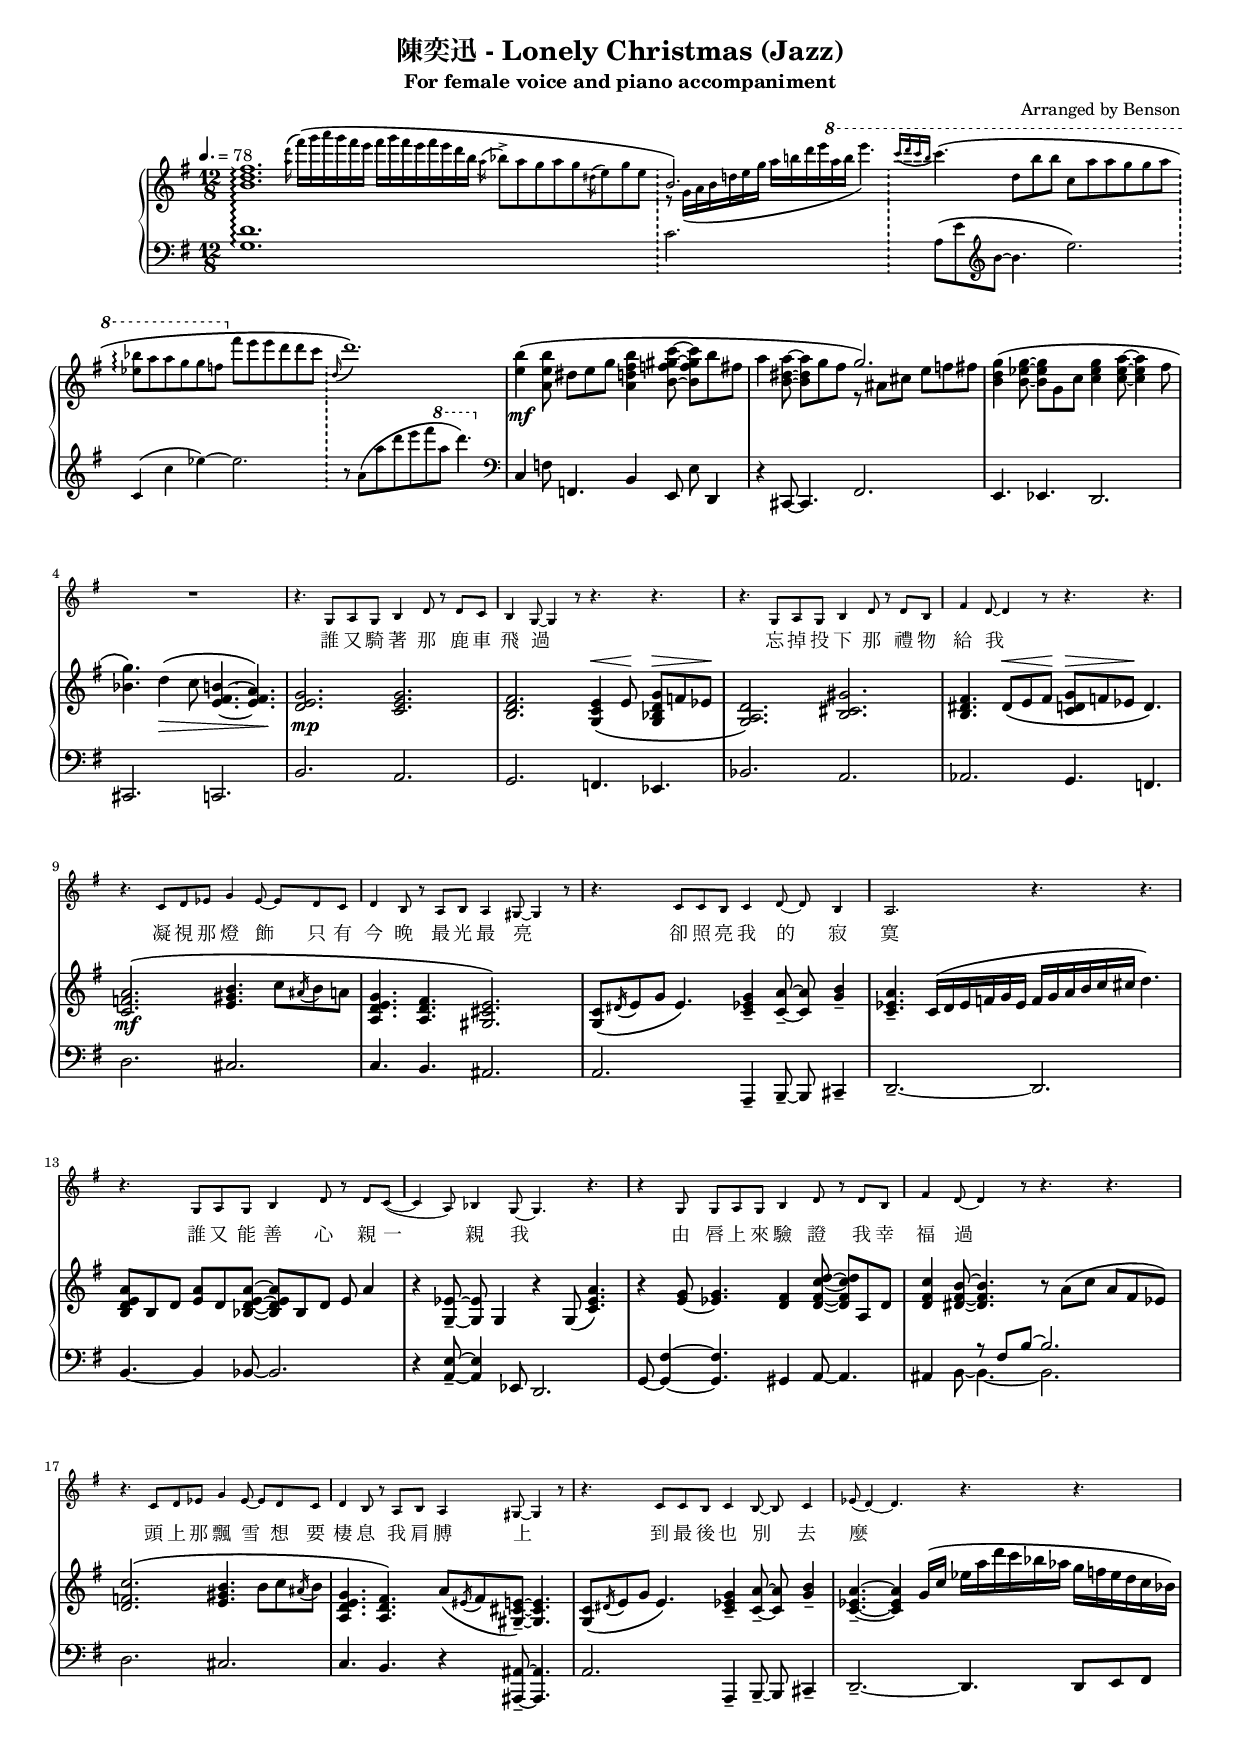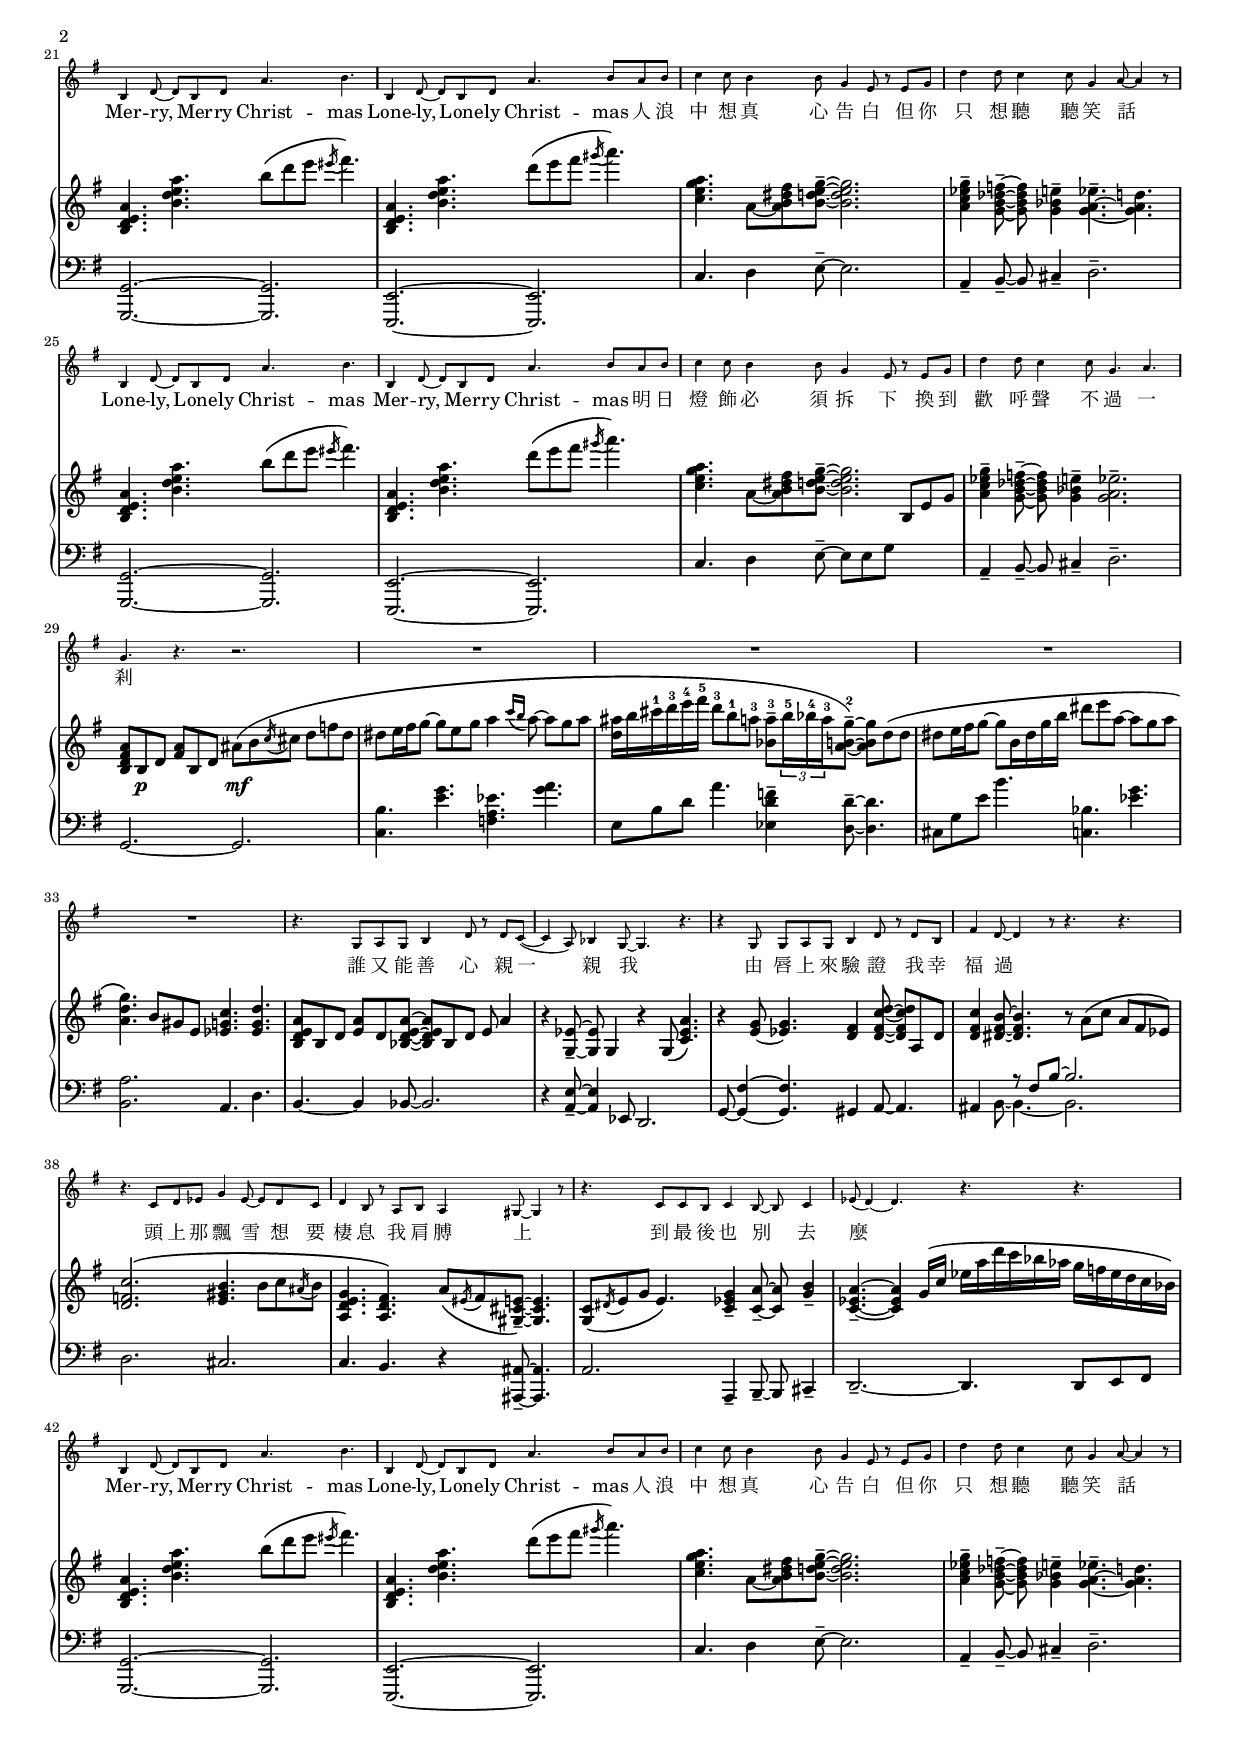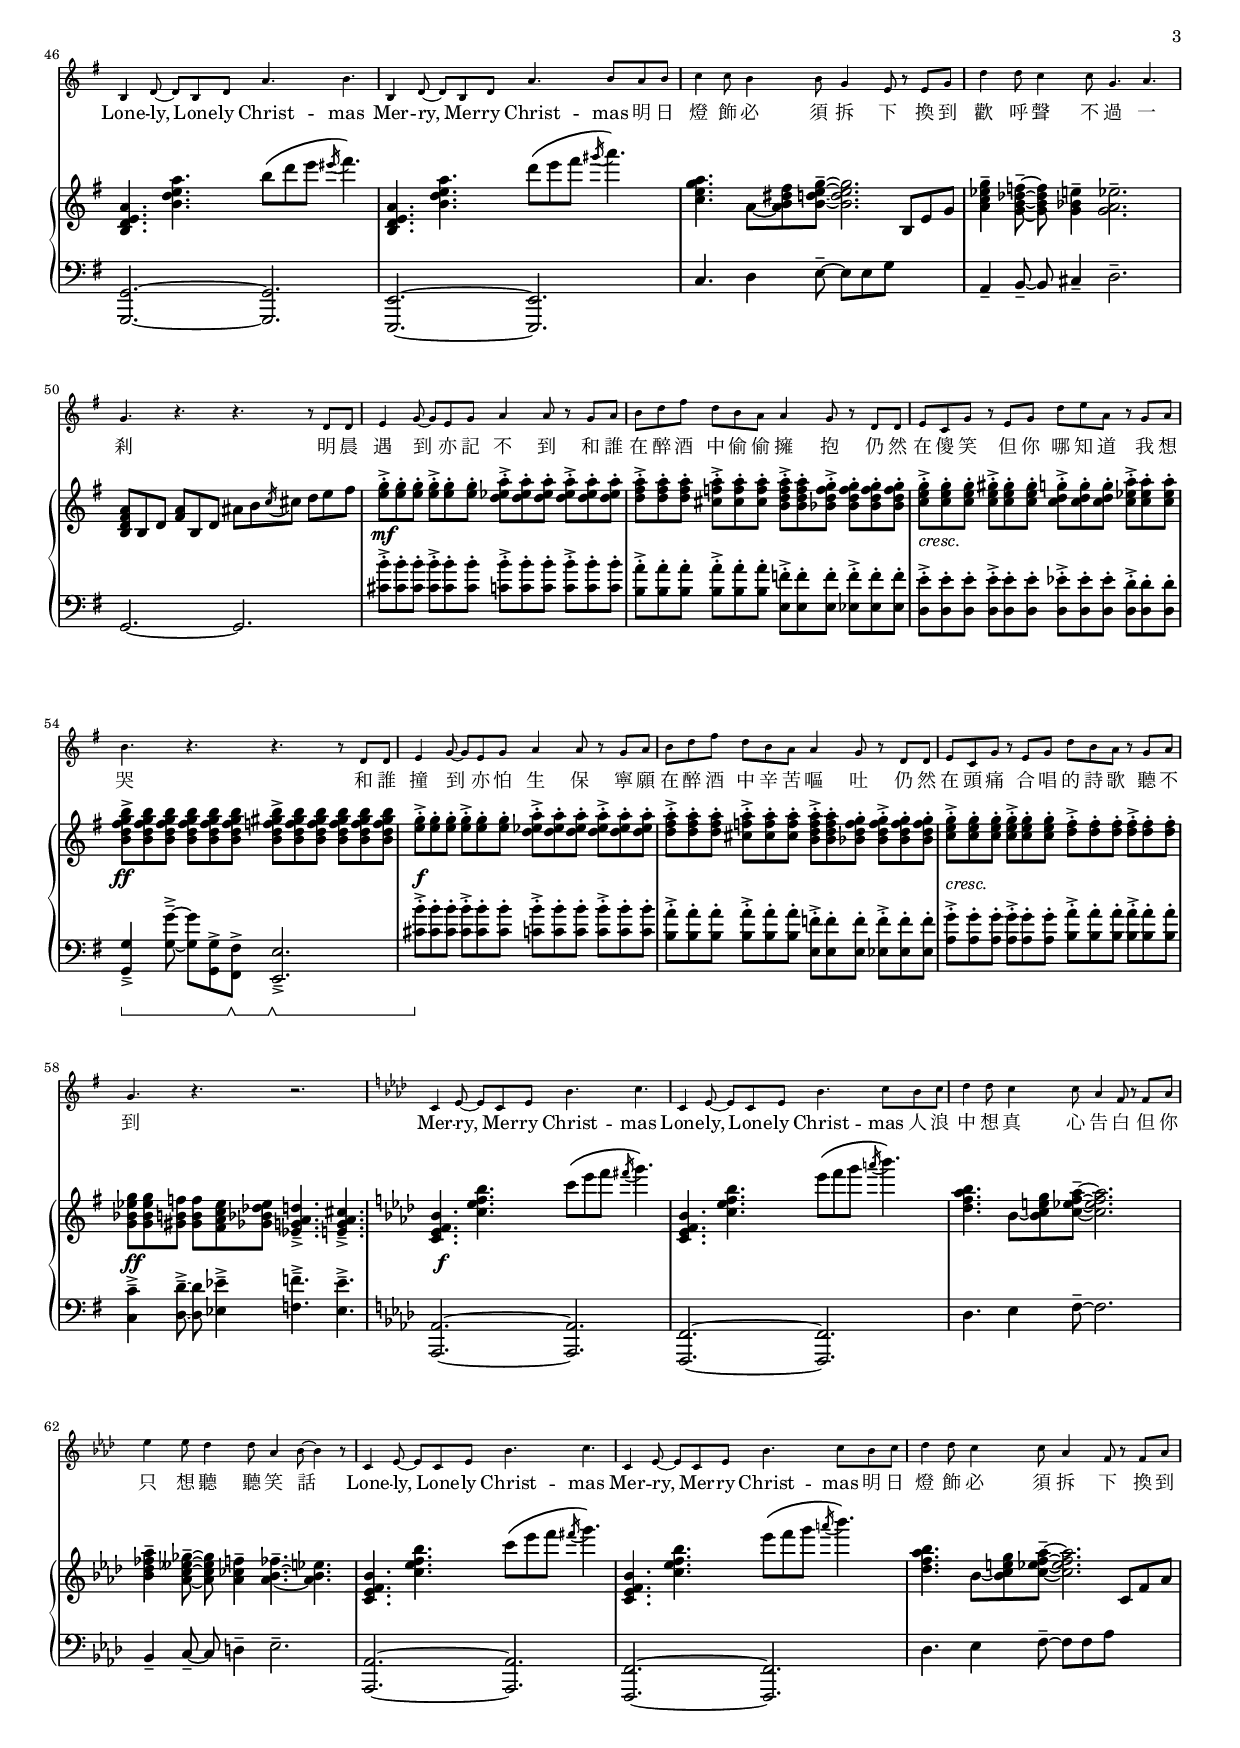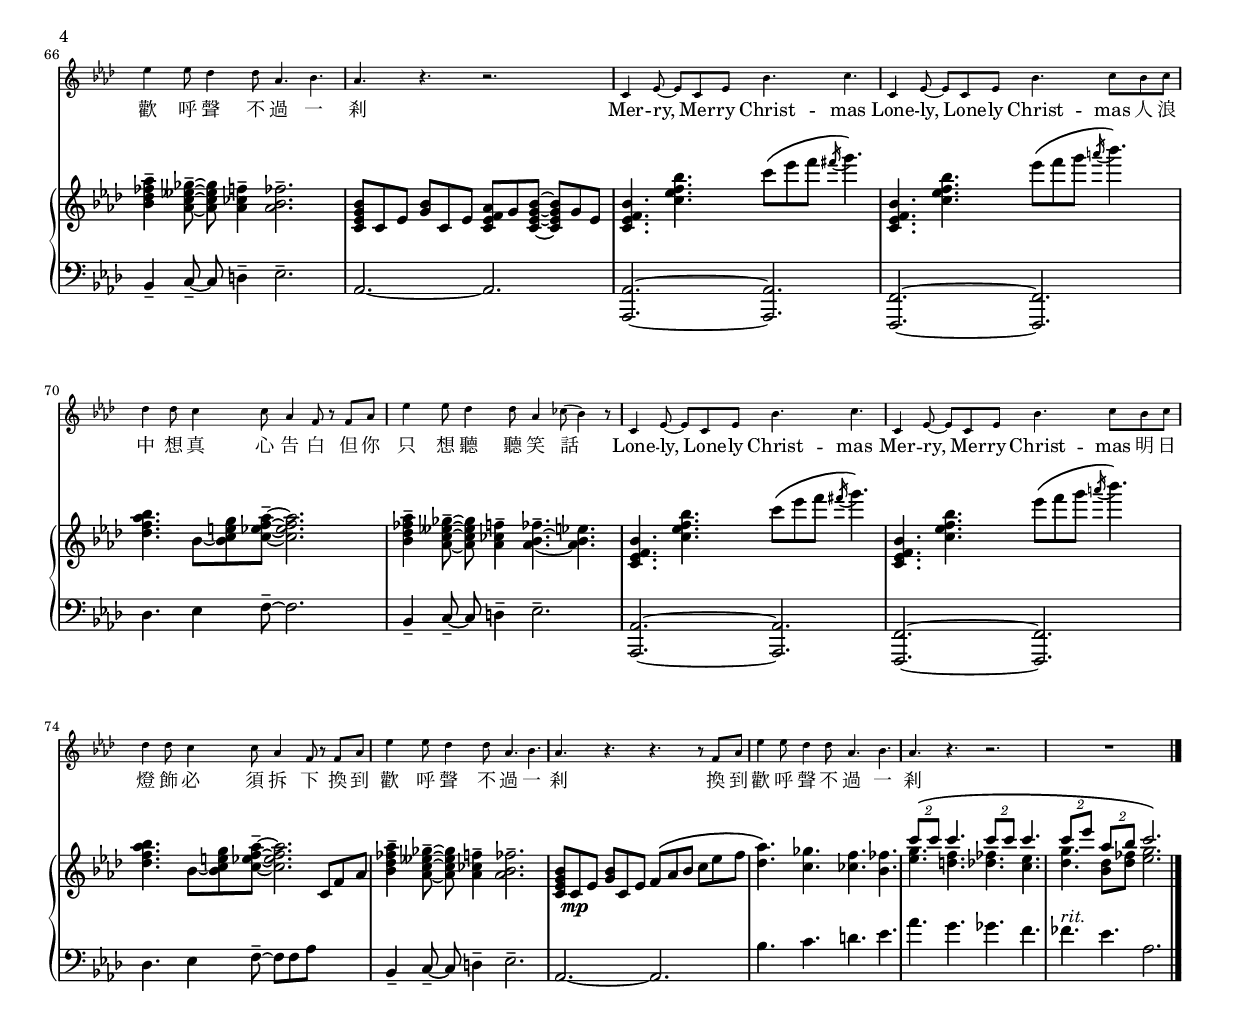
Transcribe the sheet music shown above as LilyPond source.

\version "2.18.2"
#(set-global-staff-size 15)

%%%%%%%%%%%%%%%%%%%%%%%%%%%%%%%%%%%%%%%%%%%%%%%%%%%%%%%%%%%%%%%%%%%%%%%%%%%%%%%%%%%%%%%%%%
%%  http://lsr.di.unimi.it/LSR/Item?id=445

%LSR by Jay Anderson.
%modyfied by Simon Albrecht on March 2014.
%=> http://lilypond.1069038.n5.nabble.com/LSR-445-error-td160662.html

#(define (octave-up m t)
 (let* ((octave (1- t))
      (new-note (ly:music-deep-copy m))
      (new-pitch (ly:make-pitch
        octave
        (ly:pitch-notename (ly:music-property m 'pitch))
        (ly:pitch-alteration (ly:music-property m 'pitch)))))
  (set! (ly:music-property new-note 'pitch) new-pitch)
  new-note))

#(define (octavize-chord elements t)
 (cond ((null? elements) elements)
     ((eq? (ly:music-property (car elements) 'name) 'NoteEvent)
       (cons (car elements)
             (cons (octave-up (car elements) t)
                   (octavize-chord (cdr elements) t))))
     (else (cons (car elements) (octavize-chord (cdr elements ) t)))))

#(define (octavize music t)
 (if (eq? (ly:music-property music 'name) 'EventChord)
       (ly:music-set-property! music 'elements (octavize-chord
(ly:music-property music 'elements) t)))
 music)

makeOctaves = #(define-music-function (parser location arg mus) (integer? ly:music?)
 (music-map (lambda (x) (octavize x arg)) (event-chord-wrap! mus)))
%%%%%%%%%%%%%%%%%%%%%%%%%%%%%%%%%%%%%%%%%%%%%%%%%%%%%%%%%%%%%%%%%%%%%%%%%%%%%%%%%%%%%%%%%%


\header {
  title = "陳奕迅 - Lonely Christmas (Jazz)"
  subtitle = "For female voice and piano accompaniment"
  arranger = "Arranged by Benson"
}

upper-intro = \relative c'' {
  \cadenzaOn
  <e g b>1.\arpeggio
  \tiny
  << {
    \tiny
    \stemNeutral
    \appoggiatura <d' g>16 b'16[\( c d c b a] b[ c b a b a g e]
    \acciaccatura d16 ees8->[ d c d c \acciaccatura gis16 a8 c a]
    \bar "!"
    \stemUp
    e2.\)
  } \\ {
    \stemDown
    \tiny
    s4.
    s2
    s1
    r8
    c16[\( d e g a c]
    d[ e g a \ottava #1 d e]
    a4.\)
  } >>
  \stemNeutral
  \bar "!"
  \appoggiatura { f16 g f e }
  f4.\( g,8[ e' e]
  f,[ d' d c c d]
  \bar "!"
  <aes ees'>8\arpeggio[ d d c c bes] \ottava #0 bes[ aes aes g g f]
  \bar "!"
  \appoggiatura g,16 g'1.\)
  \bar "|"
  \normalsize
  \cadenzaOff
}

lower-intro = \relative c' {
  \cadenzaOn
  <c g'>1.\arpeggio
  \tiny
  s4.
  s2
  s1
  f2.
  s2
  d8[\( a' \clef treble e'~] e4. a2.\)
  f,4\( f' aes~\) aes2.
  r8
  d,8[\( d' g a b \ottava #1 d]
  g4.\)
  \ottava #0
  s4
  \normalsize
  \cadenzaOff
}

upper-prelude = \relative c {
  << { \stemNeutral <a''' e'>4\( <d, a' e'>8 gis a c <d, g b e>4 <e bes' cis f>8~ q e' b
  d4 <e, gis d'>8~ q c' b \stemUp c2.\) } \\ { s1. s2. \stemDown r8 dis, fis a bes b } >>
  <e, g c>4\( <e aes c>8~ q c f <f aes c>4 <f aes d>8~ q4 b8
  <ees, c'>4.\) g4\( f8 <a, b e>4.~ <a b d>\)
}

lower-prelude = \relative c {
  \clef bass
  f4 bes8 bes,4. e4 a,8 a' g,4 r4 fis8~ fis4. b2.
  a4. aes4. g2. fis2. f
}

lower-melodya = \relative c {
  e2. d c bes4. aes
  ees'2. d des c4. bes
  g'2. fis f4. e dis2.
  d2. d,4-- e8~-- e fis4-- g2.~-- g2.
}

upper-melodya = \relative c' {
  \clef treble
  <g' a c>2. <f a c> <e g b> <c f a>4\(^\< a'8\! <c, ees g c>8^\> bes' aes\!
  <c, d g>2.\) <e fis cis'> <e gis b>4. gis8\(^\< a b\! <f g c>8^\> bes aes\! g4.\)
  <f bes d>2.\( <a cis e>4. f'8 \acciaccatura dis16 e8 d <d, g a c>4. <d g b> <cis fis a>2.\)
  <c f>8\( \acciaccatura gis'16 a8 c a4.\) <f aes c>4-- <f d'>8~-- q <c' e>4-- <f, aes d>4.--
  f16\( g aes bes c aes bes c d e f fis g4.\)
}

lower-melodya-dash = \relative c {
  e4.~ e4 ees8~ ees2.
  r4 <d a'>8~-- q4 aes8 g2.
  c8~ <c b'>4~ q4. cis4 d8~ d4. dis4 << { s8 r8 b' e~ e2. } \\ { e,8~ e4.~ e2. } >>
  g2. fis f4. e r4 <dis dis,>8~-- q4.
  d2. d,4-- e8~-- e fis4-- g2.~-- g4. g8 a b
}

upper-melodya-dash = \relative c' {
  <e g a d>8 e g <a d> g <ees g a d>~ q ees g a d4
  r4 <c, aes'>8~-- q8 c4 r4 c8\( <f aes d>4.\)
  r4 <a c>8~ <aes c>4. <g b>4 <g b f' g>8~ q8 d8 g <g b f'>4 <gis b e>8~ q4. r8 d'\( f d b aes\)
  <g bes f'>2.\( <a cis e>4. e'8 f \acciaccatura dis16 e8 <d, g a c>4. <d g b>\) d'8\( \acciaccatura ais16 b8 <cis, fis a>8~\)-- q4.
  <c f>8\( \acciaccatura gis'16 a8 c a4.\) <f aes c>4-- <f d'>8~-- q <c' e>4-- <f, aes d>4.~-- q4
  c'16\( f aes d g f ees des c bes aes g f ees\)
}

lower-melodyb = \relative c, {
  <c c'>2.~ q
  <a a'>~ q
  f''4. g4 a8~-- a2.
  d,4-- e8~-- e fis4-- g2.--
  <c,, c'>2.~ q
  <a a'>~ q
  f''4. g4 a8~-- a a c \change Staff = "right" e a c
  \change Staff = "left"
  d,,4-- e8~-- e fis4-- g2.-- c,2.~ c
}

upper-melodyb = \relative c {
  % \clef bass % depending on transpoing interval
  <e' g a d>4.
  % \clef treble % depending on transpoing interval
  <e' g a d>4. e'8\( g a \acciaccatura ais16 b4.\)
  % \clef bass % depending on transpoing interval
  <e,,, g a d>4.
  % \clef treble % depending on transpoing interval
  <e' g a d>4. g'8\( a b \acciaccatura cis16 d4.\)
  <f,, a c d>4. d8~ <d e gis b>8 <e g a c>8~-- q2.
  <d f aes c>4-- <c e ges bes>8~-- q <c ees a>4-- <c d aes'>4.~-- <c d g>
  % \clef bass % depending on transpoing interval
  <e, g a d>4.
  % \clef treble % depending on transpoing interval
  <e' g a d>4. e'8\( g a \acciaccatura ais16 b4.\)
  % \clef bass % depending on transpoing interval
  <e,,, g a d>4.
  % \clef treble % depending on transpoing interval
  <e' g a d>4. g'8\( a b \acciaccatura cis16 d4.\)
  <f,, a c d>4. d8~ <d e gis b>8 <e g a c>8~-- q2.
  <d f aes c>4-- <c e ges bes>8~-- q <c ees a>4-- <c d aes'>2.--
  <e, g b d>8 e g <b d> e, g
}

upper-melodyb-end-a = \relative c' {
  <e g a c>8 b' <e, g b d>8~ q b' g
}

upper-melodyb-before-melodyc = \relative c'' {
  dis8 e \acciaccatura f16 fis8 g a b
}

upper-episode = \relative c'' {
  dis8\( e g g e g
  a4 c8~ c a c
  d4 d8~ d c d
  <e g,> g b g e d
  <d ees,>4-- <c d, e>8~\)-- q g\( g
  a f c'~ c a c
  g' a d,~ d c d
  <c g d>4.\) e,8 cis a <aes c f>4. <aes c g'> 
}

upper-episode-jazz = \relative c'' {
  dis8\( e \acciaccatura f16 fis8 g bes g
  gis8 a16 b c8~ c8 a c
  d4 \appoggiatura { f16 e } d8~ d c d
  <dis g,>16 e fis-1 g-3 a-4 b-5 g8-3 e-1 d-3
  <d-3 ees,>8-- \tuplet 3/2 8 { e16-5 ees-4 d-3 } <c-2 d, e>8~\)-- q g\( g
  gis8 a16 b c8~ c8 e,16 gis c e
  gis8 a d,~ d c d
  <c g d>4.\) e,8 cis a <aes c f>4. <aes c g'> 
}

lower-episode = \relative c {
  <f e'>4. <a' c>
  <bes, d aes'> <c' d>
  a,8 e' g d'4.
  <aes, g' bes>4-- <g g'>8~-- q4.
  fis8 c' a' e'4.
  <f,, ees'>4. <aes' c>
  <e, d'>2.
  d4.
  g
}

lower-melodyc = \relative c' {
  <fis e'>8-.-> q-. q-. q-.-> q-. q-.
  <f e'>8-.-> q-. q-. q-.-> q-. q-.
  <e d'>8-.-> q-. q-. q-.-> q-. q-.
  <a, bes'>8-.-> q-. q-. <aes bes'>-.-> q-. q-.
  <g a'>-.-> q-. q-. q-.-> q-. q-.
  <g aes'>-.-> q-. q-. <g g'>-.-> q-. q-.
  <c, c'>4->--\sustainOn <c' c'>8~->-- q <c, c'>-> <b b'>->\sustainOff\sustainOn
  <a a'>2.->--\sustainOff\sustainOn

  <fis'' e'>8-.->\sustainOff q-. q-. q-.-> q-. q-.
  <f e'>8-.-> q-. q-. q-.-> q-. q-.
  <e d'>8-.-> q-. q-. q-.-> q-. q-.
  <a, bes'>8-.-> q-. q-. <aes bes'>-.-> q-. q-.
  <d c'>-.-> q-. q-. q-.-> q-. q-.
  <e d'>-.-> q-. q-. q-.-> q-. q-.
  <f, f'>4->-- <g g'>8~->-- q <aes aes'>4->--
  <bes bes'>4.->-- <aes aes'>->--
}

upper-melodyc = \relative c''' {
  <a c>8-.-> q-. q-. q-.-> q-. q-.
  <g aes d>8-.-> q-. q-. q-.-> q-. q-.
  <g b d>-.-> q-. q-. <fis bes d>-.-> q-. q-.
  <e g bes d>-.-> q-. <ees g bes c>-.-> q-. q-. q-.
  <f a c>-.-> q-. q-. <f a cis>-.-> q-. q-.
  <f g c>-.-> q-. q-. <f aes d>-.-> q-. q-.
  <e g b c e>-> q q q q q
  <e g bes cis e>-> q q q q q

  <a c>8-.-> q-. q-. q-.-> q-. q-.
  <g aes d>8-.-> q-. q-. q-.-> q-. q-.
  <g b d>-.-> q-. q-. <fis bes d>-.-> q-. q-.
  <e g bes d>-.-> q-. <ees g bes c>-. q-.-> q-. q-.
  <f a c>-.-> q-. q-. q-.-> q-. q-.
  <g b>-.-> q-. q-. q-.-> q-. q-.
  <c, ees aes c> q <cis e bes'> q <b d f aes> <ces ees ges aes>
  <aes c d g>4.->-- <a c d fis>->--
}

upper-ending = \relative c'' {
  a8\( c d e g a
  <f c'>4.\) <e bes'> <ees a> <d aes'>
  << {
    \tuplet 2/3 { e'8\( e } e4.
    \tuplet 2/3 { e8 e } e4.
    \tuplet 2/3 4. {
      \set Score.tempoHideNote = ##t
      \tempo 4. = 74
      e8
      \tempo 4. = 66
      g
      \tempo 4. = 54
      c,
      \tempo 4. = 40
      d
      \tempo 4. = 32
    } e2.\)
  } \\ {
    <g, b>4. <fis a> <f aes> <e g>
    <f b>
    \omit TupletNumber
    \tuplet 2/3 { <d f>8 <f aes> } <g b>2.
  } >>
}

lower-ending = \relative c' {
  d4. e fis g c b bes a aes g c,2.
}

upper-midi = \relative c' {
  \set Staff.pedalSustainStyle = #'bracket
  \key c \major
  \clef treble
  \tempo 4. = 78
  \time 12/8
  \upper-intro
  \upper-prelude
  \upper-melodya
  \upper-melodya-dash
  \upper-melodyb
  \upper-episode-jazz
  \upper-melodya-dash
  \upper-melodyb
  \upper-melodyb-before-melodyc
  \upper-melodyc
  \key des \major
  \transpose c des {
    \upper-melodyb
    \upper-melodyb-end-a
    \upper-melodyb
    \upper-ending
  }
  \bar "|."
}

upper-print = \relative c' {
  \set Staff.pedalSustainStyle = #'bracket
  \key c \major
  \clef treble
  \tempo 4. = 78
  \time 12/8
  \upper-intro
  \upper-prelude
  \upper-melodya
  \upper-melodya-dash
  \upper-melodyb
  \upper-episode-jazz
  \upper-melodya-dash
  \upper-melodyb
  \upper-melodyb-before-melodyc
  \upper-melodyc
  \key des \major
  \transpose c des {
    \upper-melodyb
    \upper-melodyb-end-a
    \upper-melodyb
    \upper-ending
  }
  \bar "|."
}

lower-midi = \relative c {
  \set Staff.pedalSustainStyle = #'bracket
  \key c \major
  \clef bass
  \time 12/8
  \lower-intro
  \lower-prelude
  \lower-melodya
  \lower-melodya-dash
  \lower-melodyb
  \lower-episode
  \lower-melodya-dash
  \lower-melodyb
  \lower-melodyc
  \key des \major
  \transpose c des {
    \lower-melodyb
    \lower-melodyb
    \lower-ending
  }
  \bar "|."
}

lower-print = \relative c {
  \set Staff.pedalSustainStyle = #'bracket
  \key c \major
  \clef bass
  \time 12/8
  \lower-intro
  \lower-prelude
  \lower-melodya
  \lower-melodya-dash
  \lower-melodyb
  \lower-episode
  \lower-melodya-dash
  \lower-melodyb
  \lower-melodyc
  \key des \major
  \transpose c des {
    \lower-melodyb
    \lower-melodyb
    \lower-ending
  }
  \bar "|."
}

dynamics = {
  #(skip-of-length upper-intro)
  s1.\mf
  s1.*2
  s4. s4.\> s4. s4.\!
  s1.\mp
  s1.*3
  s1.\mf
  s1.*19
  s8 s4\p s4. s2.\mf
  s1.*21
  s1.\mf
  s1.
  s1.-"cresc."
  s4.\ff s4 s8
  s2.
  s1.\f
  s1.
  s1.-"cresc."
  s1.\ff
  s1.\f
  s1.*16
  s8 s4\mp s4. s2.
  s1.*2
  s4.-"rit."
}

guitarchords = \chordmode {
}

lyricsmain = \lyricmode {
  誰 又 騎 著 那 鹿 車 飛 過
  忘 掉 投 下 那 禮 物 給 我
  凝 視 那 燈 飾 只 有 今 晚 最 光 最 亮
  卻 照 亮 我 的 寂 寞

  誰 又 能 善 心 親 一 親 我
  由 唇 上 來 驗 證 我 幸 福 過
  頭 上 那 飄 雪 想 要 棲 息 我 肩 膊 上
  到 最 後 也 別 去 麼

  Mer -- ry, Mer -- ry Christ -- mas
  Lone -- ly, Lone -- ly Christ -- mas
  人 浪 中 想 真 心 告 白
  但 你 只 想 聽 聽 笑 話
  Lone -- ly, Lone -- ly Christ -- mas
  Mer -- ry, Mer -- ry Christ -- mas
  明 日 燈 飾 必 須 拆 下
  換 到 歡 呼 聲 不 過 一 剎

  誰 又 能 善 心 親 一 親 我
  由 唇 上 來 驗 證 我 幸 福 過
  頭 上 那 飄 雪 想 要 棲 息 我 肩 膊 上
  到 最 後 也 別 去 麼

  Mer -- ry, Mer -- ry Christ -- mas
  Lone -- ly, Lone -- ly Christ -- mas
  人 浪 中 想 真 心 告 白
  但 你 只 想 聽 聽 笑 話
  Lone -- ly, Lone -- ly Christ -- mas
  Mer -- ry, Mer -- ry Christ -- mas
  明 日 燈 飾 必 須 拆 下
  換 到 歡 呼 聲 不 過 一 剎

  明 晨 遇 到 亦 記 不 到 和 誰 在 醉 酒 中 偷 偷 擁 抱
  仍 然 在 傻 笑 但 你 哪 知 道 我 想 哭
  和 誰 撞 到 亦 怕 生 保 寧 願 在 醉 酒 中 辛 苦 嘔 吐
  仍 然 在 頭 痛 合 唱 的 詩 歌 聽 不 到

  Mer -- ry, Mer -- ry Christ -- mas
  Lone -- ly, Lone -- ly Christ -- mas
  人 浪 中 想 真 心 告 白
  但 你 只 想 聽 聽 笑 話
  Lone -- ly, Lone -- ly Christ -- mas
  Mer -- ry, Mer -- ry Christ -- mas
  明 日 燈 飾 必 須 拆 下
  換 到 歡 呼 聲 不 過 一 剎

  Mer -- ry, Mer -- ry Christ -- mas
  Lone -- ly, Lone -- ly Christ -- mas
  人 浪 中 想 真 心 告 白
  但 你 只 想 聽 聽 笑 話
  Lone -- ly, Lone -- ly Christ -- mas
  Mer -- ry, Mer -- ry Christ -- mas
  明 日 燈 飾 必 須 拆 下
  換 到 歡 呼 聲 不 過 一 剎

  換 到 歡 呼 聲 不 過 一 剎
}

melodya = \relative c' {
  r4. c8 d c e4 g8 r g f e4 c8~ c4 r8 r4. r4.
  r4. c8 d c e4 g8 r g e b'4 g8~ g4 r8 r4. r4.
  r4. f8 g aes c4 aes8~ aes g f g4 e8 r d e d4 cis8~ cis4 r8
  r4. f8 f e f4 g8~ g8 e4 d2. r4. r4.
}

melodya-dash = \relative c' {
  r4. c8 d c e4 g8 r g f~( f4 d8) ees4 c8~ c4. r4.
  r4 c8 c d c e4 g8 r g e b'4 g8~ g4 r8 r4. r4.
  r4. f8 g aes c4 aes8~ aes g f g4 e8 r d e d4 cis8~ cis4 r8
  r4. f8 f e f4 e8~ e8 f4 aes8( g4~) g4. r4. r4.
}

melodyb = \relative c' {
  e4 g8~ g e g d'4. e
  e,4 g8~ g e g d'4. e8 d e
  f4 f8 e4 e8 c4 a8 r
  a c g'4 g8 f4 f8 c4 d8~ d4 r8
  e,4 g8~ g e g d'4. e
  e,4 g8~ g e g d'4. e8 d e
  f4 f8 e4 e8 c4 a8 r
  a c g'4 g8 f4 f8 c4. d c4. r4.
}

melodyb-jazz = \relative c' {
  e4 g8~ g e g d'4. e
  e,4 g8~ g e g d'4. e8 d e
  f4 f8 e4 e8 c4 a8 r
  a c g'4 g8 f4 f8 c4 ees8( d4) r8
  e,4 g8~ g e g d'4. e
  e,4 g8~ g e g d'4. e8 d e
  f4 f8 e4 e8 c4 a8 r
  a c g'4 g8 f4 f8 c4. d c4. r4.
}

melodyc = \relative c'' {
  r4. r8 g g
  a4 c8~ c a c d4 d8 r c d e g b g e d d4 c8 r g g
  a f c' r a c g' a d, r c d e4. r4. r4. r8 g, g
  a4 c8~ c a c d4 d8 r c d e g b g e d d4 c8 r g g
  a f c' r a c g' e d r c d c4. r4. r2.
}

melody-last = \relative c'' {
  r4. r8
  a c g'4 g8 f4 f8 c4. d c4. r4.
}

melody = \relative c' {
  \key c \major
  \clef treble
  \time 12/8
  #(skip-of-length upper-intro)
  R1.*4
  \melodya
  \melodya-dash
  \melodyb r2.
  R1.*4
  \melodya-dash
  \melodyb
  \melodyc
  \key des \major
  \transpose c des { \melodyb r2. }
  \transpose c des { \melodyb-jazz }
  \transpose c des { \melody-last }
  r2.
  R1.
}

melody-transposed = \transpose c g, { \melody }
upper-midi-transposed = \transpose c g, { \upper-midi }
lower-midi-transposed = \transpose c g, { \lower-midi }
upper-print-transposed = \transpose c g, { \upper-print }
lower-print-transposed = \transpose c g, { \lower-print }

\book {
\score {
  <<
    % \new ChordNames {
      % \guitarchords
    % }
    \new Staff = "melodystaff" <<
      \set Staff.midiInstrument = #"electric guitar (clean)"
      \set Staff.instrumentName = #"Voice"
      \set Staff.midiMinimumVolume = #0.5
      \set Staff.midiMaximumVolume = #0.6
      \new Voice = "melody" {
        \melody-transposed
      }
      \context Lyrics = "lyrics" { \lyricsto "melody" { \lyricsmain } }
    >>
    \new PianoStaff <<
      \set Staff.midiInstrument = #"acoustic grand"
      \set Staff.instrumentName = #"Piano"
      \new Staff = "right" {
        \set Staff.midiMinimumVolume = #0.5
        \set Staff.midiMaximumVolume = #0.6
        \upper-midi-transposed
      }
      \new Staff = "left" {
        \set Staff.midiMinimumVolume = #0.5
        \set Staff.midiMaximumVolume = #0.6
        \lower-midi-transposed
      }
    >>
  >>
  \midi {
    \context {
      \ChordNameVoice \remove Note_performer
    }
  }
}
}
\book {
\score {
  <<
    \new ChordNames {
      \set chordChanges = ##t
      % \guitarchords
    }
    \new Staff = "melodystaff" \with {
      fontSize = #-3
      \override StaffSymbol.staff-space = #(magstep -3)
      \override StaffSymbol.thickness = #(magstep -3)
    }
    <<
      \set Staff.midiInstrument = #"choir aahs"
      \set Staff.instrumentName = #"Voice"
      \new Voice = "melody" {
        \melody-transposed
      }
      \context Lyrics = "lyrics" { \lyricsto "melody" { \lyricsmain } }
    >>
    \new PianoStaff <<
      \set PianoStaff.connectArpeggios = ##t
      \set Staff.midiInstrument = #"acoustic grand"
      \set Staff.instrumentName = #"Piano"
      \new Staff = "right" { \upper-print-transposed }
      \new Dynamics = "Dynamics_pf" \dynamics
      \new Staff = "left" { \lower-print-transposed }
    >>
  >>
  \layout {
    \context {
      % add the RemoveEmptyStaffContext that erases rest-only staves
      \Staff \RemoveEmptyStaves
    }
    \context {
      % add the RemoveEmptyStaffContext that erases rest-only staves
      \Dynamics \RemoveEmptyStaves
    }
    \context {
      \Score
      % Remove all-rest staves also in the first system
      \override VerticalAxisGroup.remove-first = ##t
      % If only one non-empty staff in a system exists, still print the starting bar
      \override SystemStartBar.collapse-height = #1
    }
    \context {
      \ChordNames
      \override ChordName #'font-size = #-3
    }
  }
}
}
